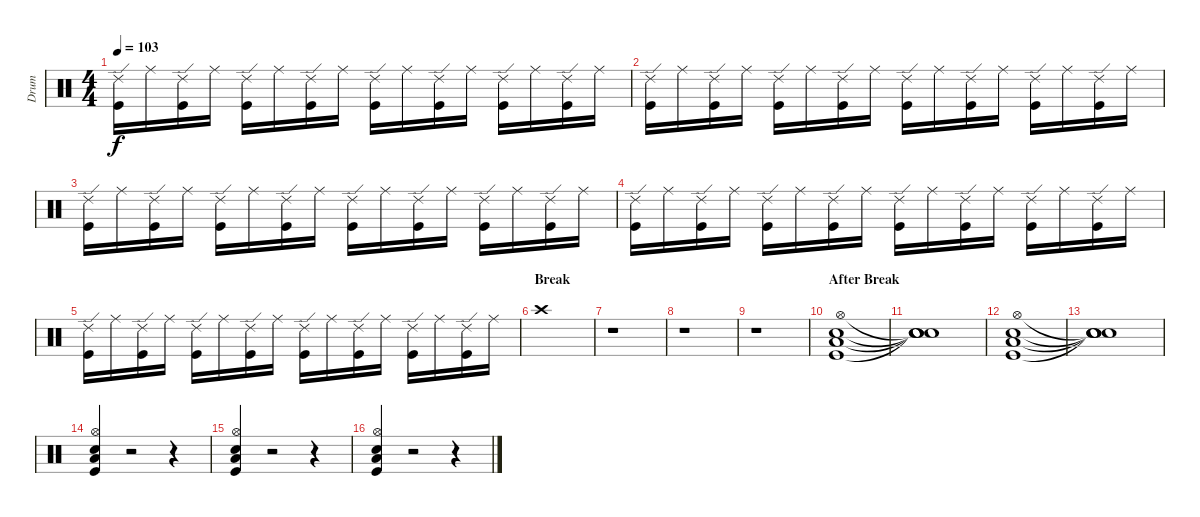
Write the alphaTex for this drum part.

\track ("Drum" "Drum") {instrument percussion}
\staff {score}
\articulation defaults
\ts (4 4)
\tempo 103
\clef neutral
\ks c
("Ride (edge) 2" "Kick (hit)").16{dy f} "Ride (middle)".16 ("Ride (edge) 2" "Kick (hit)").16 "Ride (middle)".16 ("Ride (edge) 2" "Kick (hit)").16 "Ride (middle)".16 ("Ride (edge) 2" "Kick (hit)").16 "Ride (middle)".16 ("Ride (edge) 2" "Kick (hit)").16 "Ride (middle)".16 ("Ride (edge) 2" "Kick (hit)").16 "Ride (middle)".16 ("Ride (edge) 2" "Kick (hit)").16 "Ride (middle)".16 ("Ride (edge) 2" "Kick (hit)").16 "Ride (middle)".16 |
("Ride (edge) 2" "Kick (hit)").16 "Ride (middle)".16 ("Ride (edge) 2" "Kick (hit)").16 "Ride (middle)".16 ("Ride (edge) 2" "Kick (hit)").16 "Ride (middle)".16 ("Ride (edge) 2" "Kick (hit)").16 "Ride (middle)".16 ("Ride (edge) 2" "Kick (hit)").16 "Ride (middle)".16 ("Ride (edge) 2" "Kick (hit)").16 "Ride (middle)".16 ("Ride (edge) 2" "Kick (hit)").16 "Ride (middle)".16 ("Ride (edge) 2" "Kick (hit)").16 "Ride (middle)".16 |
("Ride (edge) 2" "Kick (hit)").16 "Ride (middle)".16 ("Ride (edge) 2" "Kick (hit)").16 "Ride (middle)".16 ("Ride (edge) 2" "Kick (hit)").16 "Ride (middle)".16 ("Ride (edge) 2" "Kick (hit)").16 "Ride (middle)".16 ("Ride (edge) 2" "Kick (hit)").16 "Ride (middle)".16 ("Ride (edge) 2" "Kick (hit)").16 "Ride (middle)".16 ("Ride (edge) 2" "Kick (hit)").16 "Ride (middle)".16 ("Ride (edge) 2" "Kick (hit)").16 "Ride (middle)".16 |
("Ride (edge) 2" "Kick (hit)").16 "Ride (middle)".16 ("Ride (edge) 2" "Kick (hit)").16 "Ride (middle)".16 ("Ride (edge) 2" "Kick (hit)").16 "Ride (middle)".16 ("Ride (edge) 2" "Kick (hit)").16 "Ride (middle)".16 ("Ride (edge) 2" "Kick (hit)").16 "Ride (middle)".16 ("Ride (edge) 2" "Kick (hit)").16 "Ride (middle)".16 ("Ride (edge) 2" "Kick (hit)").16 "Ride (middle)".16 ("Ride (edge) 2" "Kick (hit)").16 "Ride (middle)".16 |
("Ride (edge) 2" "Kick (hit)").16 "Ride (middle)".16 ("Ride (edge) 2" "Kick (hit)").16 "Ride (middle)".16 ("Ride (edge) 2" "Kick (hit)").16 "Ride (middle)".16 ("Ride (edge) 2" "Kick (hit)").16 "Ride (middle)".16 ("Ride (edge) 2" "Kick (hit)").16 "Ride (middle)".16 ("Ride (edge) 2" "Kick (hit)").16 "Ride (middle)".16 ("Ride (edge) 2" "Kick (hit)").16 "Ride (middle)".16 ("Ride (edge) 2" "Kick (hit)").16 "Ride (middle)".16 |
\section ("" "Break")
"Crash high (hit)".1 |
r.1 |
r.1 |
r.1 |
\section ("" "After Break")
("Hi-Hat (open)" "Snare (hit) 2" "Low Tom (hit)" "Kick (hit)").1 |
("Snare (hit)"{t} "Snare (hit)"{t} "Snare (hit)"{t} "Snare (hit)"{t}).1 |
("Hi-Hat (open)" "Snare (hit) 2" "Low Tom (hit)" "Kick (hit)").1 |
("Snare (hit)"{t} "Snare (hit)"{t} "Snare (hit)"{t} "Snare (hit)"{t}).1 |
("Hi-Hat (open)" "Snare (hit) 2" "Low Tom (hit)" "Kick (hit)").4 r.2 r.4 |
("Hi-Hat (open)" "Snare (hit) 2" "Low Tom (hit)" "Kick (hit)").4 r.2 r.4 |
("Hi-Hat (open)" "Snare (hit) 2" "Low Tom (hit)" "Kick (hit)").4 r.2 r.4
